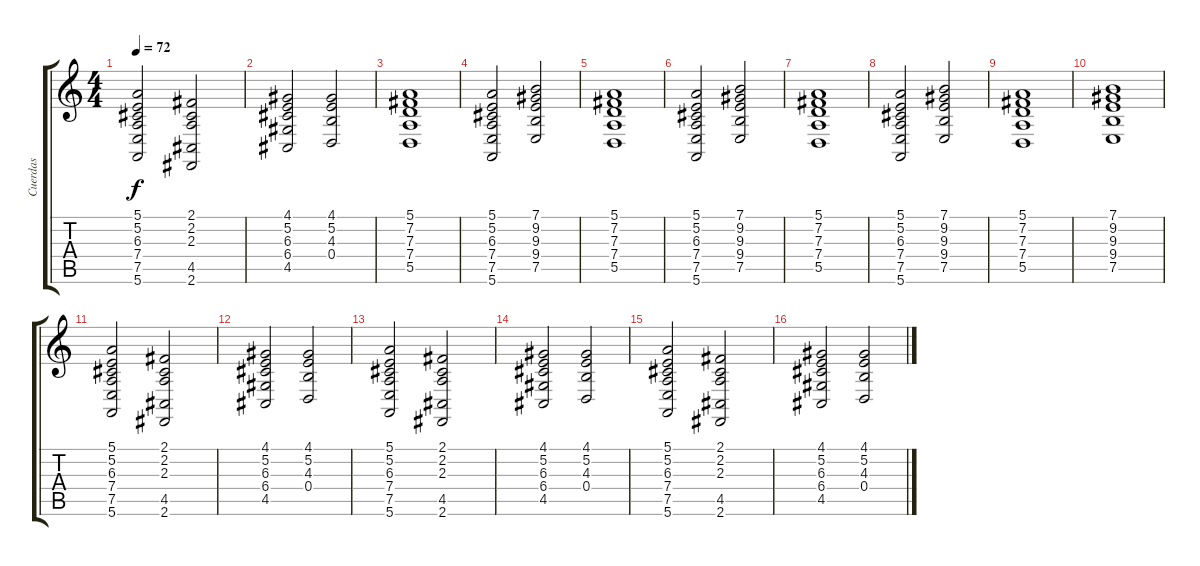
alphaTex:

\track ("Cuerdas" "Cuerdas") {instrument stringensemble1}
\staff {score tabs}
\tuning (E4 B3 G3 D3 A2 E2) {hide}
\ts (4 4)
\tempo 72
\clef g2
\ks c
(5.1 5.2 6.3 7.4 7.5 5.6).2{dy f} (2.1 2.2 2.3 4.5 2.6).2 |
(4.1 5.2 6.3 6.4 4.5).2 (4.1 5.2 4.3 0.4).2 |
(5.1 7.2 7.3 7.4 5.5).1 |
(5.1 5.2 6.3 7.4 7.5 5.6).2 (7.1 9.2 9.3 9.4 7.5).2 |
(5.1 7.2 7.3 7.4 5.5).1 |
(5.1 5.2 6.3 7.4 7.5 5.6).2 (7.1 9.2 9.3 9.4 7.5).2 |
(5.1 7.2 7.3 7.4 5.5).1 |
(5.1 5.2 6.3 7.4 7.5 5.6).2 (7.1 9.2 9.3 9.4 7.5).2 |
(5.1 7.2 7.3 7.4 5.5).1 |
(7.1 9.2 9.3 9.4 7.5).1 |
(5.1 5.2 6.3 7.4 7.5 5.6).2 (2.1 2.2 2.3 4.5 2.6).2 |
(4.1 5.2 6.3 6.4 4.5).2 (4.1 5.2 4.3 0.4).2 |
(5.1 5.2 6.3 7.4 7.5 5.6).2 (2.1 2.2 2.3 4.5 2.6).2 |
(4.1 5.2 6.3 6.4 4.5).2 (4.1 5.2 4.3 0.4).2 |
(5.1 5.2 6.3 7.4 7.5 5.6).2 (2.1 2.2 2.3 4.5 2.6).2 |
(4.1 5.2 6.3 6.4 4.5).2 (4.1 5.2 4.3 0.4).2
